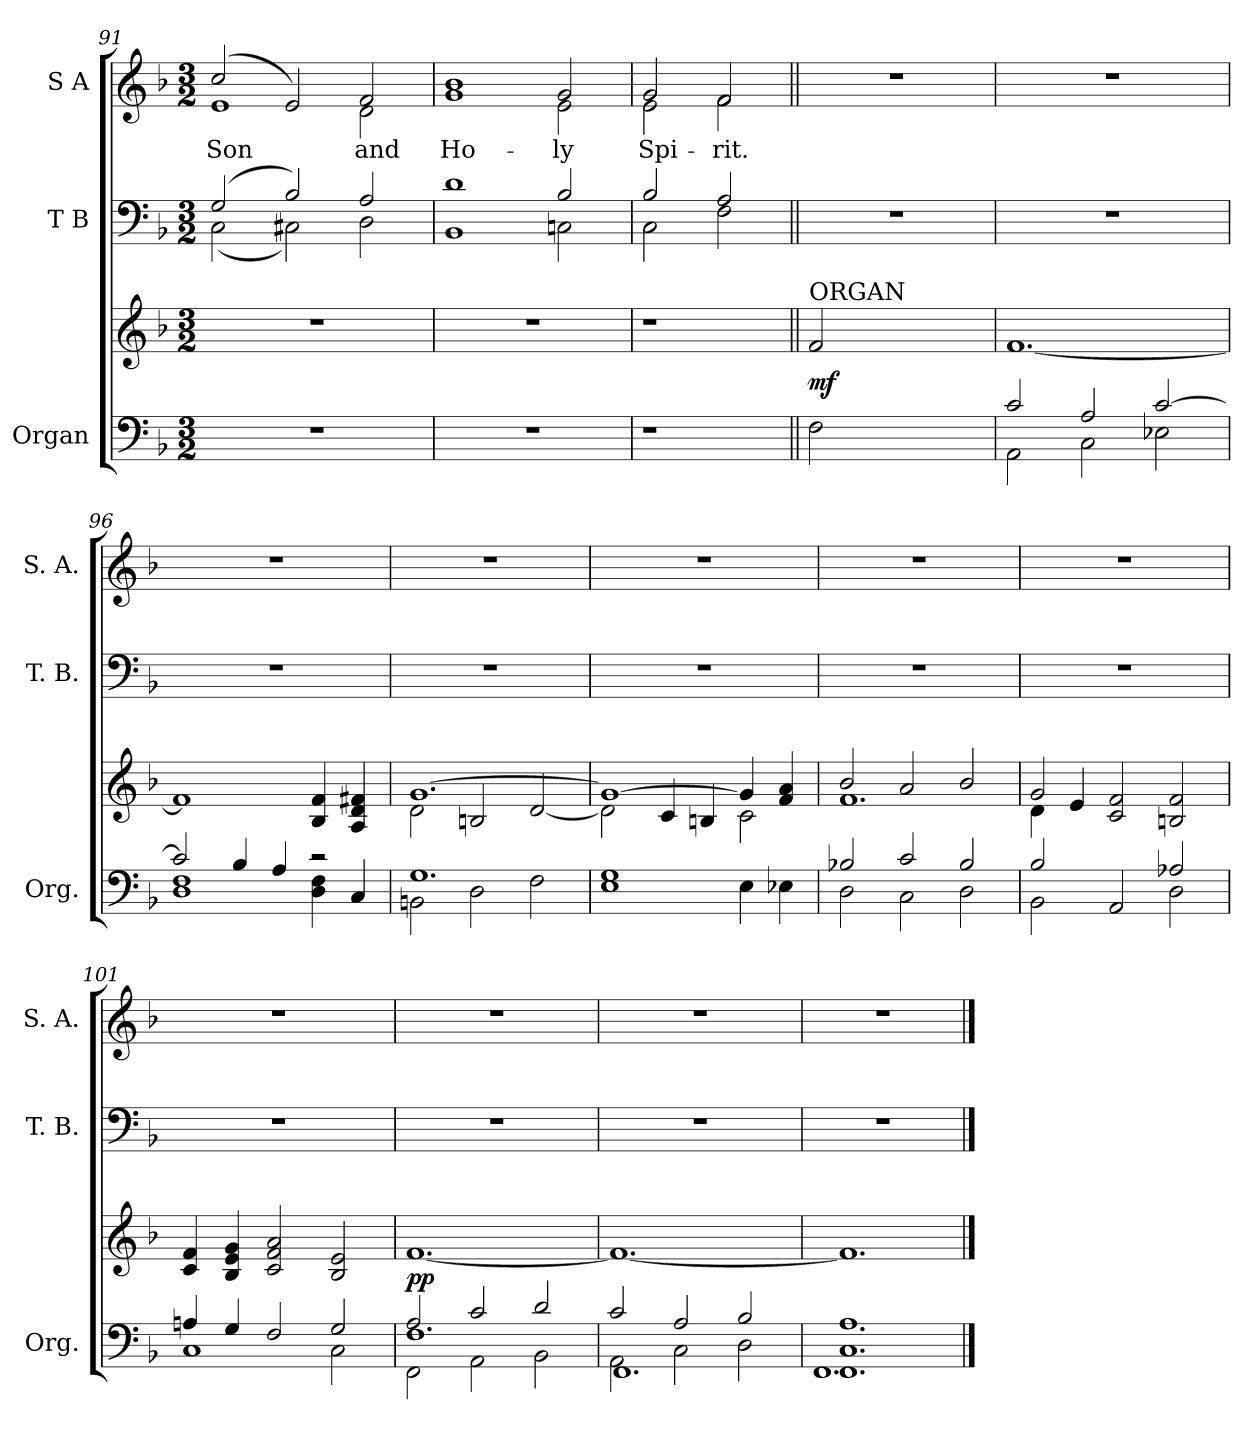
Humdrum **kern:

**kern	**kern	**dynam	**kern	**kern	**text
*part3	*part3	*part3	*part2	*part1	*part1
*staff4	*staff3	*staff3/4	*staff2	*staff1	*staff1
*I"Organ	*	*	*I"T B	*I"S A	*
*I'Org.	*	*	*I'T. B.	*I'S. A.	*
*clefF4	*clefG2	*	*clefF4	*clefG2	*
*k[b-]	*k[b-]	*	*k[b-]	*k[b-]	*
*F:	*F:	*	*F:	*F:	*
*M3/2	*M3/2	*	*M3/2	*M3/2	*
=91	=91	=91	=91	=91	=91
!LO:N:vis=1	!LO:N:vis=1	!	!	!	!
*	*	*	*^	*	*
!	!	!	!	!	!	!LO:LY:b:color=#000000
*	*	*	*	*	*^	*
1.r	1.r	.	(2Gi/	(2Ci\	(2cci/	1ei	Son
.	.	.	2B-i/)	2C#Xi\)	2ei/)	.	.
!	!	!	!	!	!	!	!LO:LY:b:color=#000000
.	.	.	2Ai/	2Di\	2fi/	2di\	and
=92	=92	=92	=92	=92	=92	=92	=92
!LO:N:vis=1	!LO:N:vis=1	!	!	!	!	!	!
!	!	!	!	!	!	!	!LO:LY:b:color=#000000
1.r	1.r	.	1di	1BB-i	1b-i	1gi	Ho-
!	!	!	!	!	!	!	!LO:LY:b:color=#000000
.	.	.	2B-i/	2Cni\	2gi/	2ei\	-ly
=93	=93	=93	=93	=93	=93	=93	=93
!	!	!	!	!	!	!	!LO:LY:b:color=#000000
1r	1r	.	2B-i/	2Ci\	2gi/	2ei\	Spi-
!	!	!	!	!	!	!	!LO:LY:b:color=#000000
.	.	.	2Ai/	2Fi\	2fi/	2fi\	-rit.
!!LO:LB:g=z
=94||	=94||	=94||	=94||	=94||	=94||	=94||	=94||
!	!LO:TX:a:t=ORGAN	!	!	!	!	!	!
!	!	!	!LO:N:vis=1	!	!LO:N:vis=1	!	!
*	*	*	*v	*v	*	*	*
*	*	*	*	*v	*v	*
2Fi\	2fi/	mf	1.r	1.r	.
1ryy	1ryy	.	.	.	.
=95	=95	=95	=95	=95	=95
*^	*	*	*	*	*
!	!	!	!	!LO:N:vis=1	!LO:N:vis=1	!
2ci/	2AAi\	[1.fi	.	1.r	1.r	.
2Ai/	2Ci\	.	.	.	.	.
[2ci/	2E-Xi\	.	.	.	.	.
=96	=96	=96	=96	=96	=96	=96
!	!	!	!	!LO:N:vis=1	!LO:N:vis=1	!
2ci/]	1Di 1Fi	1fi]	.	1.r	1.r	.
4B-i/	.	.	.	.	.	.
4Ai/	.	.	.	.	.	.
2r	4Di\ 4Fi	4B-i/ 4fi	.	.	.	.
.	4Ci/	4Ai/ 4di 4f#Xi	.	.	.	.
=97	=97	=97	=97	=97	=97	=97
*	*	*^	*	*	*	*
!	!	!	!	!	!LO:N:vis=1	!LO:N:vis=1	!
1.Gi	2BBni\	[1.gi	2di\	.	1.r	1.r	.
.	2Di\	.	2Bni/	.	.	.	.
.	2Fi\	.	[2di/	.	.	.	.
=98	=98	=98	=98	=98	=98	=98	=98
!	!	!	!	!	!LO:N:vis=1	!LO:N:vis=1	!
*v	*v	*	*	*	*	*	*
1Ei 1Gi	1gi_	2di\]	.	1.r	1.r	.
.	.	4ci/	.	.	.	.
.	.	4Bni/	.	.	.	.
4Ei\	4gi/]	2ci\	.	.	.	.
4E-Xi\	4fi/ 4ai	.	.	.	.	.
!!LO:LB:g=z
=99	=99	=99	=99	=99	=99	=99
*^	*	*	*	*	*	*
!	!	!	!	!	!LO:N:vis=1	!LO:N:vis=1	!
2B-Xi/	2Di\	2b-i/	1.fi	.	1.r	1.r	.
2ci/	2Ci\	2ai/	.	.	.	.	.
2B-i/	2Di\	2b-i/	.	.	.	.	.
=100	=100	=100	=100	=100	=100	=100	=100
!	!	!	!	!	!LO:N:vis=1	!LO:N:vis=1	!
2B-i/	2BB-i\	2gi/	4di\	.	1.r	1.r	.
.	.	.	4ei/	.	.	.	.
2ryy	2AAi/	2ci/ 2fi	2ryy	.	.	.	.
2A-Xi/	2Di\	2Bni/ 2fi	2ryy	.	.	.	.
=101	=101	=101	=101	=101	=101	=101	=101
!	!	!	!	!	!LO:N:vis=1	!LO:N:vis=1	!
*	*	*v	*v	*	*	*	*
4Ani/	1Ci	4ci/ 4fi	.	1.r	1.r	.
4Gi/	.	4B-i/ 4ei 4gi	.	.	.	.
2Fi/	.	2ci/ 2fi 2ai	.	.	.	.
2Gi/	2Ci\	2B-i/ 2ei	.	.	.	.
=102	=102	=102	=102	=102	=102	=102
*	*^	*	*	*	*	*
!	!	!	!	!	!LO:N:vis=1	!LO:N:vis=1	!
2Ai/	2FFi\	1.Fi	[1.fi	pp	1.r	1.r	.
2ci/	2AAi\	.	.	.	.	.	.
2di/	2BB-i\	.	.	.	.	.	.
=103	=103	=103	=103	=103	=103	=103	=103
!	!	!	!	!	!LO:N:vis=1	!LO:N:vis=1	!
2ci/	2AAi\	1.FFi	1.fi_	.	1.r	1.r	.
2Ai/	2Ci\	.	.	.	.	.	.
2B-i/	2Di\	.	.	.	.	.	.
=104	=104	=104	=104	=104	=104	=104	=104
!LO:N:vis=1	!	!	!	!	!LO:N:vis=1	!LO:N:vis=1	!
1.ryy	1.FFi 1.Ci 1.Ai	1.FFi	1.fi]	.	1.r	1.r	.
*v	*v	*v	*	*	*	*	*
==	==	==	==	==	==
*-	*-	*-	*-	*-	*-
